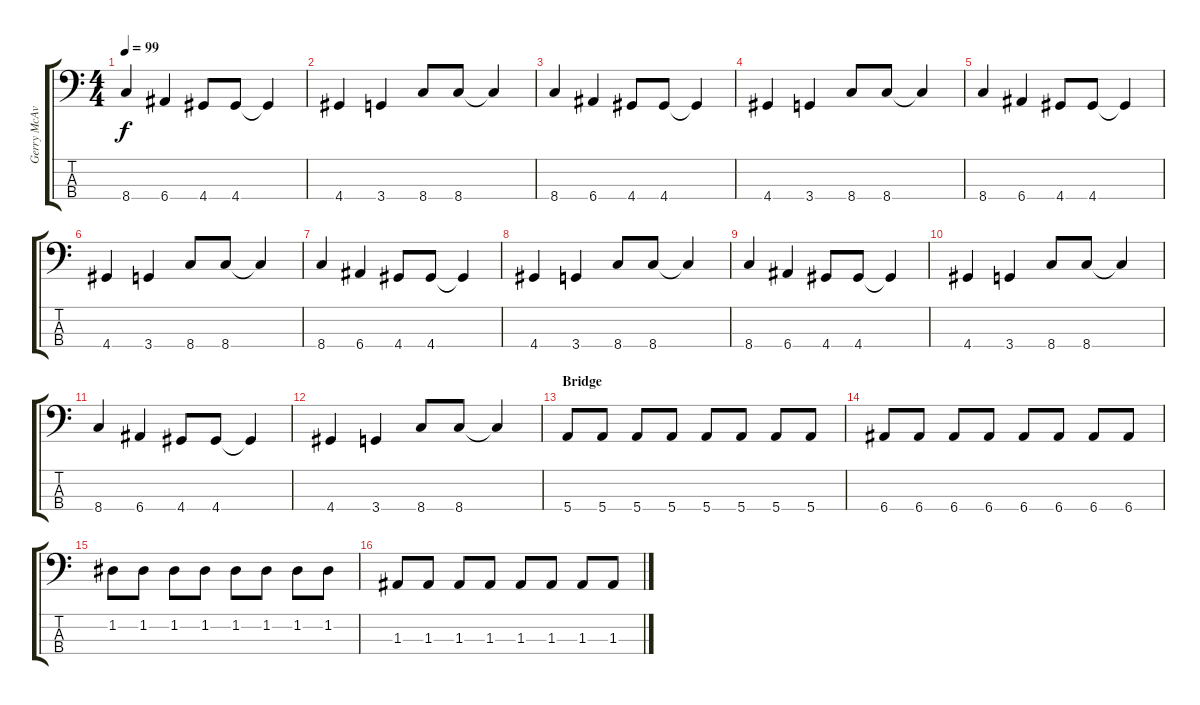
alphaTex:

\track ("Gerry McAvoy" "Gerry McAv") {instrument electricbassfinger}
\staff {score tabs}
\tuning (G2 D2 A1 E1) {hide}
\ts (4 4)
\tempo 99
\clef f4
\ks c
8.4.4{dy f} 6.4.4 4.4.8 4.4.8 4.4{t}.4 |
4.4.4 3.4.4 8.4.8 8.4.8 8.4{t}.4 |
8.4.4 6.4.4 4.4.8 4.4.8 4.4{t}.4 |
4.4.4 3.4.4 8.4.8 8.4.8 8.4{t}.4 |
8.4.4 6.4.4 4.4.8 4.4.8 4.4{t}.4 |
4.4.4 3.4.4 8.4.8 8.4.8 8.4{t}.4 |
8.4.4 6.4.4 4.4.8 4.4.8 4.4{t}.4 |
4.4.4 3.4.4 8.4.8 8.4.8 8.4{t}.4 |
8.4.4 6.4.4 4.4.8 4.4.8 4.4{t}.4 |
4.4.4 3.4.4 8.4.8 8.4.8 8.4{t}.4 |
8.4.4 6.4.4 4.4.8 4.4.8 4.4{t}.4 |
4.4.4 3.4.4 8.4.8 8.4.8 8.4{t}.4 |
\section ("" "Bridge")
5.4.8 5.4.8 5.4.8 5.4.8 5.4.8 5.4.8 5.4.8 5.4.8 |
6.4.8 6.4.8 6.4.8 6.4.8 6.4.8 6.4.8 6.4.8 6.4.8 |
1.2.8 1.2.8 1.2.8 1.2.8 1.2.8 1.2.8 1.2.8 1.2.8 |
1.3.8 1.3.8 1.3.8 1.3.8 1.3.8 1.3.8 1.3.8 1.3.8
